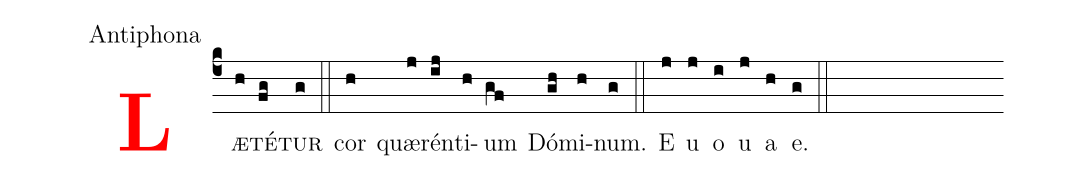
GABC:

office-part: Antiphona;
%%
<v>\bf\textcolor{red}{L}</v><v>\sc{æ}</v>(c4h)<v>\sc{té}</v>(fg)<v>\sc{tur}</v>(g) (::) cor(h) quæ(j)rén(ij)ti(h)um(gf) Dó(gh)mi(h)num.(g) (::) E(j) u(j) o(i) u(j) a(h) e.(g) (::)
